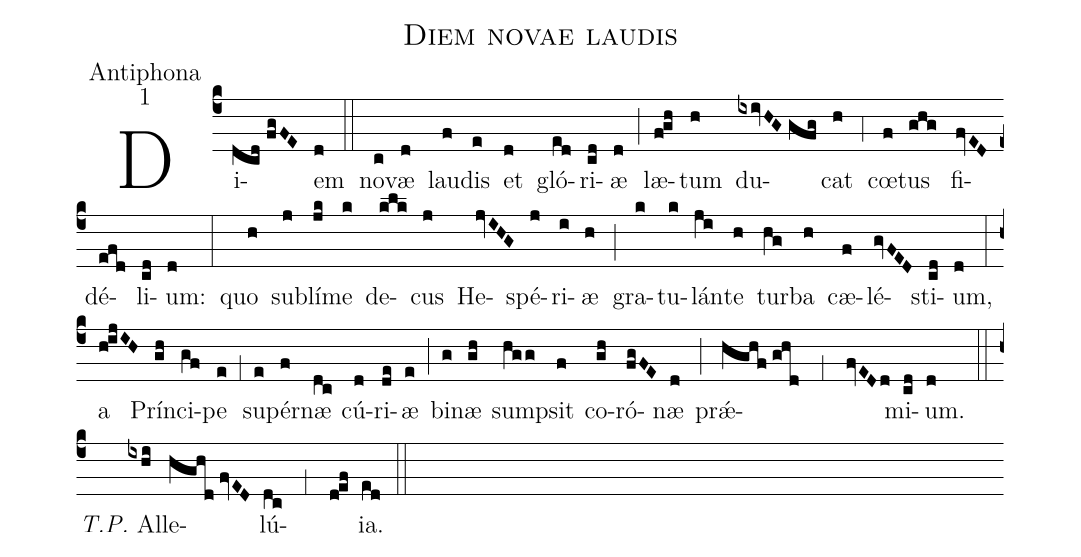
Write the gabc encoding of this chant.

name:Diem novae laudis;
office-part:Antiphona;
mode:1;
%%
(c4) Di(dcd//fgFE)em(d) (::)
no(c)væ(d) lau(f)dis(e) et(d) gló(ed)ri(cd)æ(d) (;) læ(f!gh)tum(h) du(ixivHG//gfg)cat(h) (,4) cœ(f)tus(ghg) fi(fvED)dé(efd)li(cd)um:(d) (:)
quo(h) sub(j)lí(jk)me(k) de(klk)cus(j) He(jvIHG)spé(j)ri(i)æ(h) (;) gra(k)tu(k)lán(ji)te(h) tur(hg)ba(h) cæ(f)lé(gvFED)sti(cd)um,(d) (:)
a(h!ijIH) Prín(gh)ci(gf)pe(e) (,1) su(e)pér(f)næ(dc) cú(d)ri(de)æ(e) (;) bi(g)næ(gh) sump(hgg)sit(f) co(gh)ró(fgFE)næ(d) (;) pr{<sp>'ae</sp>}(hghf//ghd ,1 fvEDd)mi(cd)um.(d) (::) <i>T.P.</i> Al(ixhi)le(hghd//fvED)lú(dc ,1 d!ef)ia.(ed) (::)
